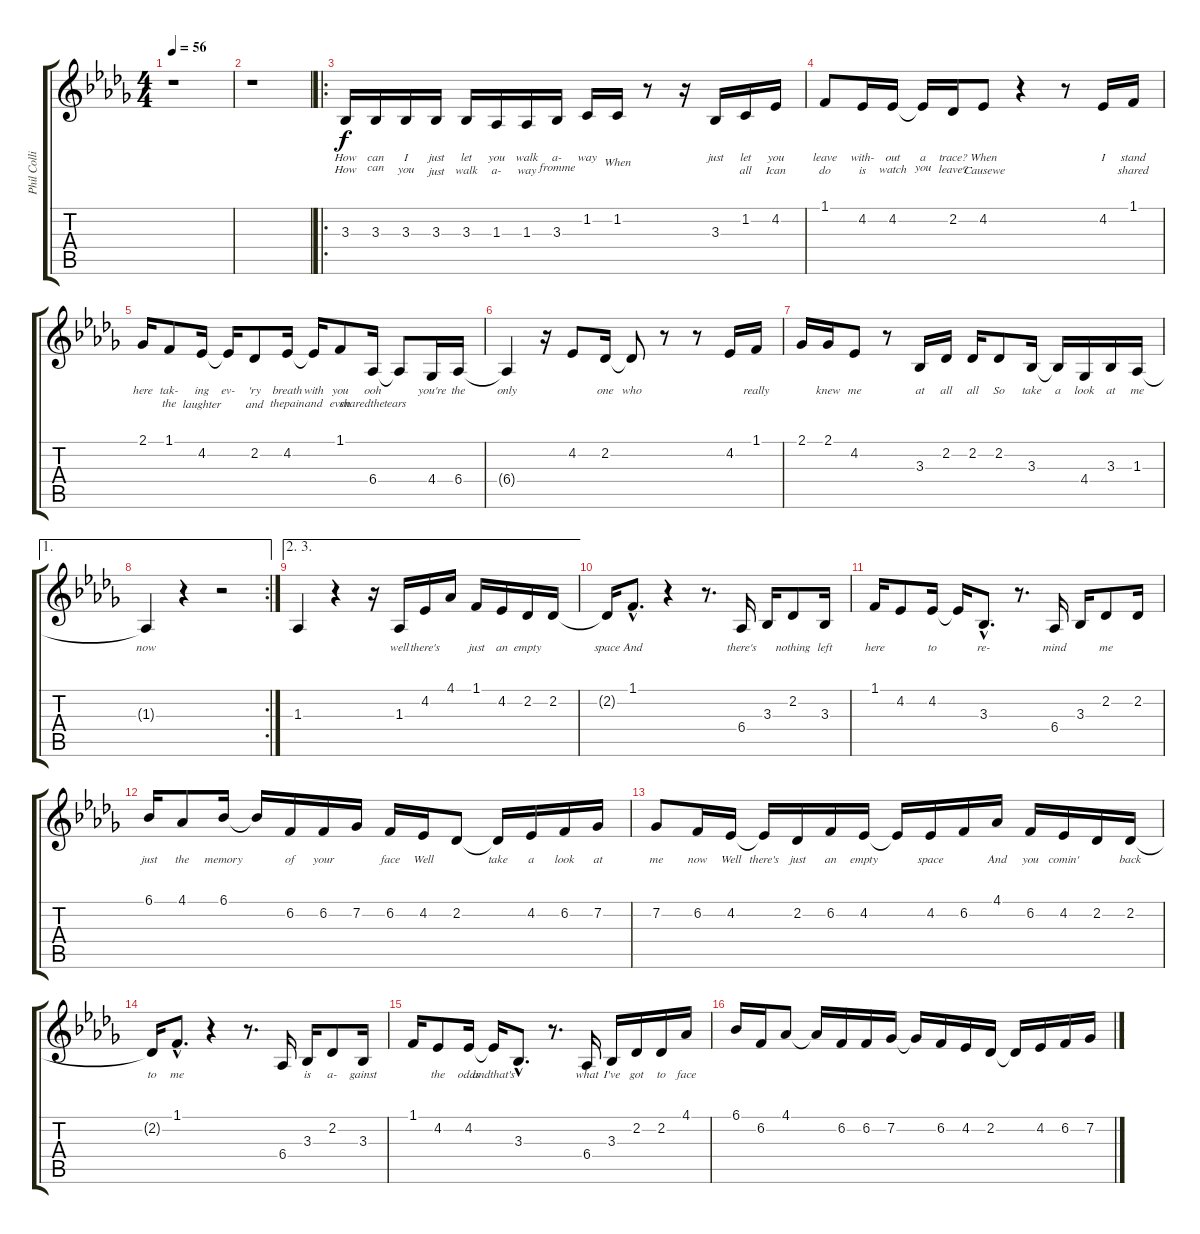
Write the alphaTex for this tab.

\track ("Phil Collins (melody)" "Phil Colli") {instrument brightacousticpiano}
\staff {score tabs}
\tuning (E4 B3 G3 D3 A2 E2) {hide}
\ts (4 4)
\tempo 56
\clef g2
\ks bbminor
r.1{dy f instrument brightacousticpiano} |
r.1 |
\ro
3.3.16{lyrics (0 "How") lyrics (1 "How") lyrics (2 "") lyrics (3 "") lyrics (4 "")} 3.3.16{lyrics (0 "can") lyrics (1 "can") lyrics (2 "") lyrics (3 "") lyrics (4 "")} 3.3.16{lyrics (0 "I") lyrics (1 "you") lyrics (2 "") lyrics (3 "") lyrics (4 "")} 3.3.16{lyrics (0 "just") lyrics (1 "just") lyrics (2 "") lyrics (3 "") lyrics (4 "")} 3.3.16{lyrics (0 "let") lyrics (1 "walk") lyrics (2 "") lyrics (3 "") lyrics (4 "")} 1.3.16{lyrics (0 "you") lyrics (1 "a-") lyrics (2 "") lyrics (3 "") lyrics (4 "")} 1.3.16{lyrics (0 "walk") lyrics (1 "way") lyrics (2 "") lyrics (3 "") lyrics (4 "")} 3.3.16{lyrics (0 "a-") lyrics (1 "fromme") lyrics (2 "") lyrics (3 "") lyrics (4 "")} 1.2.16{lyrics (0 "way") lyrics (1 "") lyrics (2 "") lyrics (3 "") lyrics (4 "")} 1.2.16{lyrics (0 "") lyrics (1 "When") lyrics (2 "") lyrics (3 "") lyrics (4 "")} r.8 r.16 3.3.16{lyrics (0 "just") lyrics (1 "") lyrics (2 "") lyrics (3 "") lyrics (4 "")} 1.2.16{lyrics (0 "let") lyrics (1 "all") lyrics (2 "") lyrics (3 "") lyrics (4 "")} 4.2.16{lyrics (0 "you") lyrics (1 "Ican") lyrics (2 "") lyrics (3 "") lyrics (4 "")} |
1.1.8{lyrics (0 "leave") lyrics (1 "do") lyrics (2 "") lyrics (3 "") lyrics (4 "")} 4.2.16{lyrics (0 "with-") lyrics (1 "is") lyrics (2 "") lyrics (3 "") lyrics (4 "")} 4.2.16{lyrics (0 "out") lyrics (1 "watch") lyrics (2 "") lyrics (3 "") lyrics (4 "")} 4.2{t}.16{lyrics (0 "a") lyrics (1 "you") lyrics (2 "") lyrics (3 "") lyrics (4 "")} 2.2.16{lyrics (0 "trace?") lyrics (1 "leave?") lyrics (2 "") lyrics (3 "") lyrics (4 "")} 4.2.8{lyrics (0 "When") lyrics (1 "'Causewe") lyrics (2 "") lyrics (3 "") lyrics (4 "")} r.4 r.8 4.2.16{lyrics (0 "I") lyrics (1 "") lyrics (2 "") lyrics (3 "") lyrics (4 "")} 1.1.16{lyrics (0 "stand") lyrics (1 "shared") lyrics (2 "") lyrics (3 "") lyrics (4 "")} |
2.1.16{lyrics (0 "here") lyrics (1 "") lyrics (2 "") lyrics (3 "") lyrics (4 "")} 1.1.8{lyrics (0 "tak-") lyrics (1 "the") lyrics (2 "") lyrics (3 "") lyrics (4 "")} 4.2.16{lyrics (0 "ing") lyrics (1 "laughter") lyrics (2 "") lyrics (3 "") lyrics (4 "")} 4.2{t}.16{lyrics (0 "ev-") lyrics (1 "") lyrics (2 "") lyrics (3 "") lyrics (4 "")} 2.2.8{lyrics (0 "'ry") lyrics (1 "and") lyrics (2 "") lyrics (3 "") lyrics (4 "")} 4.2.16{lyrics (0 "breath") lyrics (1 "thepain") lyrics (2 "") lyrics (3 "") lyrics (4 "")} 4.2{t}.16{lyrics (0 "with") lyrics (1 "and") lyrics (2 "") lyrics (3 "") lyrics (4 "")} 1.1.8{lyrics (0 "you") lyrics (1 "even") lyrics (2 "") lyrics (3 "") lyrics (4 "")} 6.4.16{lyrics (0 "ooh") lyrics (1 "sharedthetears") lyrics (2 "") lyrics (3 "") lyrics (4 "")} 6.4{t}.8{lyrics (0 "") lyrics (1 "") lyrics (2 "") lyrics (3 "") lyrics (4 "")} 4.4.16{lyrics (0 "you're") lyrics (1 "") lyrics (2 "") lyrics (3 "") lyrics (4 "")} 6.4.16{lyrics (0 "the") lyrics (1 "") lyrics (2 "") lyrics (3 "") lyrics (4 "")} |
6.4{t}.4{lyrics (0 "only") lyrics (1 "") lyrics (2 "") lyrics (3 "") lyrics (4 "")} r.16 4.2.8{lyrics (0 "") lyrics (1 "") lyrics (2 "") lyrics (3 "") lyrics (4 "")} 2.2.16{lyrics (0 "one") lyrics (1 "") lyrics (2 "") lyrics (3 "") lyrics (4 "")} 2.2{t}.8{lyrics (0 "who") lyrics (1 "") lyrics (2 "") lyrics (3 "") lyrics (4 "")} r.8 r.8 4.2.16{lyrics (0 "") lyrics (1 "") lyrics (2 "") lyrics (3 "") lyrics (4 "")} 1.1.16{lyrics (0 "really") lyrics (1 "") lyrics (2 "") lyrics (3 "") lyrics (4 "")} |
2.1.16{lyrics (0 "") lyrics (1 "") lyrics (2 "") lyrics (3 "") lyrics (4 "")} 2.1.16{lyrics (0 "knew") lyrics (1 "") lyrics (2 "") lyrics (3 "") lyrics (4 "")} 4.2.8{lyrics (0 "me") lyrics (1 "") lyrics (2 "") lyrics (3 "") lyrics (4 "")} r.8 3.3.16{lyrics (0 "at") lyrics (1 "") lyrics (2 "") lyrics (3 "") lyrics (4 "")} 2.2.16{lyrics (0 "all") lyrics (1 "") lyrics (2 "") lyrics (3 "") lyrics (4 "")} 2.2.16{lyrics (0 "all") lyrics (1 "") lyrics (2 "") lyrics (3 "") lyrics (4 "")} 2.2.8{lyrics (0 "So") lyrics (1 "") lyrics (2 "") lyrics (3 "") lyrics (4 "")} 3.3.16{lyrics (0 "take") lyrics (1 "") lyrics (2 "") lyrics (3 "") lyrics (4 "")} 3.3{t}.16{lyrics (0 "a") lyrics (1 "") lyrics (2 "") lyrics (3 "") lyrics (4 "")} 4.4.16{lyrics (0 "look") lyrics (1 "") lyrics (2 "") lyrics (3 "") lyrics (4 "")} 3.3.16{lyrics (0 "at") lyrics (1 "") lyrics (2 "") lyrics (3 "") lyrics (4 "")} 1.3.16{lyrics (0 "me") lyrics (1 "") lyrics (2 "") lyrics (3 "") lyrics (4 "")} |
\ae 1
\rc 2
1.3{t}.4{lyrics (0 "now") lyrics (1 "") lyrics (2 "") lyrics (3 "") lyrics (4 "")} r.4 r.2 |
\ae (2 3)
1.3.4{lyrics (0 "") lyrics (1 "") lyrics (2 "") lyrics (3 "") lyrics (4 "")} r.4 r.16 1.3.16{lyrics (0 "well") lyrics (1 "") lyrics (2 "") lyrics (3 "") lyrics (4 "")} 4.2.16{lyrics (0 "there's") lyrics (1 "") lyrics (2 "") lyrics (3 "") lyrics (4 "")} 4.1.16{lyrics (0 "") lyrics (1 "") lyrics (2 "") lyrics (3 "") lyrics (4 "")} 1.1.16{lyrics (0 "just") lyrics (1 "") lyrics (2 "") lyrics (3 "") lyrics (4 "")} 4.2.16{lyrics (0 "an") lyrics (1 "") lyrics (2 "") lyrics (3 "") lyrics (4 "")} 2.2.16{lyrics (0 "empty") lyrics (1 "") lyrics (2 "") lyrics (3 "") lyrics (4 "")} 2.2.16{lyrics (0 "") lyrics (1 "") lyrics (2 "") lyrics (3 "") lyrics (4 "")} |
2.2{t}.16{lyrics (0 "space") lyrics (1 "") lyrics (2 "") lyrics (3 "") lyrics (4 "")} 1.1{hac}.8{d lyrics (0 "And") lyrics (1 "") lyrics (2 "") lyrics (3 "") lyrics (4 "")} r.4 r.8{d} 6.4.16{lyrics (0 "there's") lyrics (1 "") lyrics (2 "") lyrics (3 "") lyrics (4 "")} 3.3.16{lyrics (0 "") lyrics (1 "") lyrics (2 "") lyrics (3 "") lyrics (4 "")} 2.2.8{lyrics (0 "nothing") lyrics (1 "") lyrics (2 "") lyrics (3 "") lyrics (4 "")} 3.3.16{lyrics (0 "left") lyrics (1 "") lyrics (2 "") lyrics (3 "") lyrics (4 "")} |
1.1.16{lyrics (0 "here") lyrics (1 "") lyrics (2 "") lyrics (3 "") lyrics (4 "")} 4.2.8{lyrics (0 "") lyrics (1 "") lyrics (2 "") lyrics (3 "") lyrics (4 "")} 4.2.16{lyrics (0 "to") lyrics (1 "") lyrics (2 "") lyrics (3 "") lyrics (4 "")} 4.2{t}.16{lyrics (0 "") lyrics (1 "") lyrics (2 "") lyrics (3 "") lyrics (4 "")} 3.3{hac}.8{d lyrics (0 "re-") lyrics (1 "") lyrics (2 "") lyrics (3 "") lyrics (4 "")} r.8{d} 6.4.16{lyrics (0 "mind") lyrics (1 "") lyrics (2 "") lyrics (3 "") lyrics (4 "")} 3.3.16{lyrics (0 "") lyrics (1 "") lyrics (2 "") lyrics (3 "") lyrics (4 "")} 2.2.8{lyrics (0 "me") lyrics (1 "") lyrics (2 "") lyrics (3 "") lyrics (4 "")} 2.2.16{lyrics (0 "") lyrics (1 "") lyrics (2 "") lyrics (3 "") lyrics (4 "")} |
6.1.16{lyrics (0 "just") lyrics (1 "") lyrics (2 "") lyrics (3 "") lyrics (4 "")} 4.1.8{lyrics (0 "the") lyrics (1 "") lyrics (2 "") lyrics (3 "") lyrics (4 "")} 6.1.16{lyrics (0 "memory") lyrics (1 "") lyrics (2 "") lyrics (3 "") lyrics (4 "")} 6.1{t}.16{lyrics (0 "") lyrics (1 "") lyrics (2 "") lyrics (3 "") lyrics (4 "")} 6.2.16{lyrics (0 "of") lyrics (1 "") lyrics (2 "") lyrics (3 "") lyrics (4 "")} 6.2.16{lyrics (0 "your") lyrics (1 "") lyrics (2 "") lyrics (3 "") lyrics (4 "")} 7.2.16{lyrics (0 "") lyrics (1 "") lyrics (2 "") lyrics (3 "") lyrics (4 "")} 6.2.16{lyrics (0 "face") lyrics (1 "") lyrics (2 "") lyrics (3 "") lyrics (4 "")} 4.2.16{lyrics (0 "Well") lyrics (1 "") lyrics (2 "") lyrics (3 "") lyrics (4 "")} 2.2.8{lyrics (0 "") lyrics (1 "") lyrics (2 "") lyrics (3 "") lyrics (4 "")} 2.2{t}.16{lyrics (0 "take") lyrics (1 "") lyrics (2 "") lyrics (3 "") lyrics (4 "")} 4.2.16{lyrics (0 "a") lyrics (1 "") lyrics (2 "") lyrics (3 "") lyrics (4 "")} 6.2.16{lyrics (0 "look") lyrics (1 "") lyrics (2 "") lyrics (3 "") lyrics (4 "")} 7.2.16{lyrics (0 "at") lyrics (1 "") lyrics (2 "") lyrics (3 "") lyrics (4 "")} |
7.2.8{lyrics (0 "me") lyrics (1 "") lyrics (2 "") lyrics (3 "") lyrics (4 "")} 6.2.16{lyrics (0 "now") lyrics (1 "") lyrics (2 "") lyrics (3 "") lyrics (4 "")} 4.2.16{lyrics (0 "Well") lyrics (1 "") lyrics (2 "") lyrics (3 "") lyrics (4 "")} 4.2{t}.16{lyrics (0 "there's") lyrics (1 "") lyrics (2 "") lyrics (3 "") lyrics (4 "")} 2.2.16{lyrics (0 "just") lyrics (1 "") lyrics (2 "") lyrics (3 "") lyrics (4 "")} 6.2.16{lyrics (0 "an") lyrics (1 "") lyrics (2 "") lyrics (3 "") lyrics (4 "")} 4.2.16{lyrics (0 "empty") lyrics (1 "") lyrics (2 "") lyrics (3 "") lyrics (4 "")} 4.2{t}.16{lyrics (0 "") lyrics (1 "") lyrics (2 "") lyrics (3 "") lyrics (4 "")} 4.2.16{lyrics (0 "space") lyrics (1 "") lyrics (2 "") lyrics (3 "") lyrics (4 "")} 6.2.16{lyrics (0 "") lyrics (1 "") lyrics (2 "") lyrics (3 "") lyrics (4 "")} 4.1.16{lyrics (0 "And") lyrics (1 "") lyrics (2 "") lyrics (3 "") lyrics (4 "")} 6.2.16{lyrics (0 "you") lyrics (1 "") lyrics (2 "") lyrics (3 "") lyrics (4 "")} 4.2.16{lyrics (0 "comin'") lyrics (1 "") lyrics (2 "") lyrics (3 "") lyrics (4 "")} 2.2.16{lyrics (0 "") lyrics (1 "") lyrics (2 "") lyrics (3 "") lyrics (4 "")} 2.2.16{lyrics (0 "back") lyrics (1 "") lyrics (2 "") lyrics (3 "") lyrics (4 "")} |
2.2{t}.16{lyrics (0 "to") lyrics (1 "") lyrics (2 "") lyrics (3 "") lyrics (4 "")} 1.1{hac}.8{d lyrics (0 "me") lyrics (1 "") lyrics (2 "") lyrics (3 "") lyrics (4 "")} r.4 r.8{d} 6.4.16{lyrics (0 "") lyrics (1 "") lyrics (2 "") lyrics (3 "") lyrics (4 "")} 3.3.16{lyrics (0 "is") lyrics (1 "") lyrics (2 "") lyrics (3 "") lyrics (4 "")} 2.2.8{lyrics (0 "a-") lyrics (1 "") lyrics (2 "") lyrics (3 "") lyrics (4 "")} 3.3.16{lyrics (0 "gainst") lyrics (1 "") lyrics (2 "") lyrics (3 "") lyrics (4 "")} |
1.1.16{lyrics (0 "") lyrics (1 "") lyrics (2 "") lyrics (3 "") lyrics (4 "")} 4.2.8{lyrics (0 "the") lyrics (1 "") lyrics (2 "") lyrics (3 "") lyrics (4 "")} 4.2.16{lyrics (0 "odds") lyrics (1 "") lyrics (2 "") lyrics (3 "") lyrics (4 "")} 4.2{t}.16{lyrics (0 "andthat's") lyrics (1 "") lyrics (2 "") lyrics (3 "") lyrics (4 "")} 3.3{hac}.8{d lyrics (0 "") lyrics (1 "") lyrics (2 "") lyrics (3 "") lyrics (4 "")} r.8{d} 6.4.16{lyrics (0 "what") lyrics (1 "") lyrics (2 "") lyrics (3 "") lyrics (4 "")} 3.3.16{lyrics (0 "I've") lyrics (1 "") lyrics (2 "") lyrics (3 "") lyrics (4 "")} 2.2.16{lyrics (0 "got") lyrics (1 "") lyrics (2 "") lyrics (3 "") lyrics (4 "")} 2.2.16{lyrics (0 "to") lyrics (1 "") lyrics (2 "") lyrics (3 "") lyrics (4 "")} 4.1.16{lyrics (0 "face") lyrics (1 "") lyrics (2 "") lyrics (3 "") lyrics (4 "")} |
6.1.16{lyrics (0 "") lyrics (1 "") lyrics (2 "") lyrics (3 "") lyrics (4 "")} 6.2.16{lyrics (0 "") lyrics (1 "") lyrics (2 "") lyrics (3 "") lyrics (4 "")} 4.1.8{lyrics (0 "") lyrics (1 "") lyrics (2 "") lyrics (3 "") lyrics (4 "")} 4.1{t}.16{lyrics (0 "") lyrics (1 "") lyrics (2 "") lyrics (3 "") lyrics (4 "")} 6.2.16{lyrics (0 "") lyrics (1 "") lyrics (2 "") lyrics (3 "") lyrics (4 "")} 6.2.16{lyrics (0 "") lyrics (1 "") lyrics (2 "") lyrics (3 "") lyrics (4 "")} 7.2.16{lyrics (0 "") lyrics (1 "") lyrics (2 "") lyrics (3 "") lyrics (4 "")} 7.2{t}.16{lyrics (0 "") lyrics (1 "") lyrics (2 "") lyrics (3 "") lyrics (4 "")} 6.2.16{lyrics (0 "") lyrics (1 "") lyrics (2 "") lyrics (3 "") lyrics (4 "")} 4.2.16 2.2.16 2.2{t}.16 4.2.16 6.2.16 7.2.16
